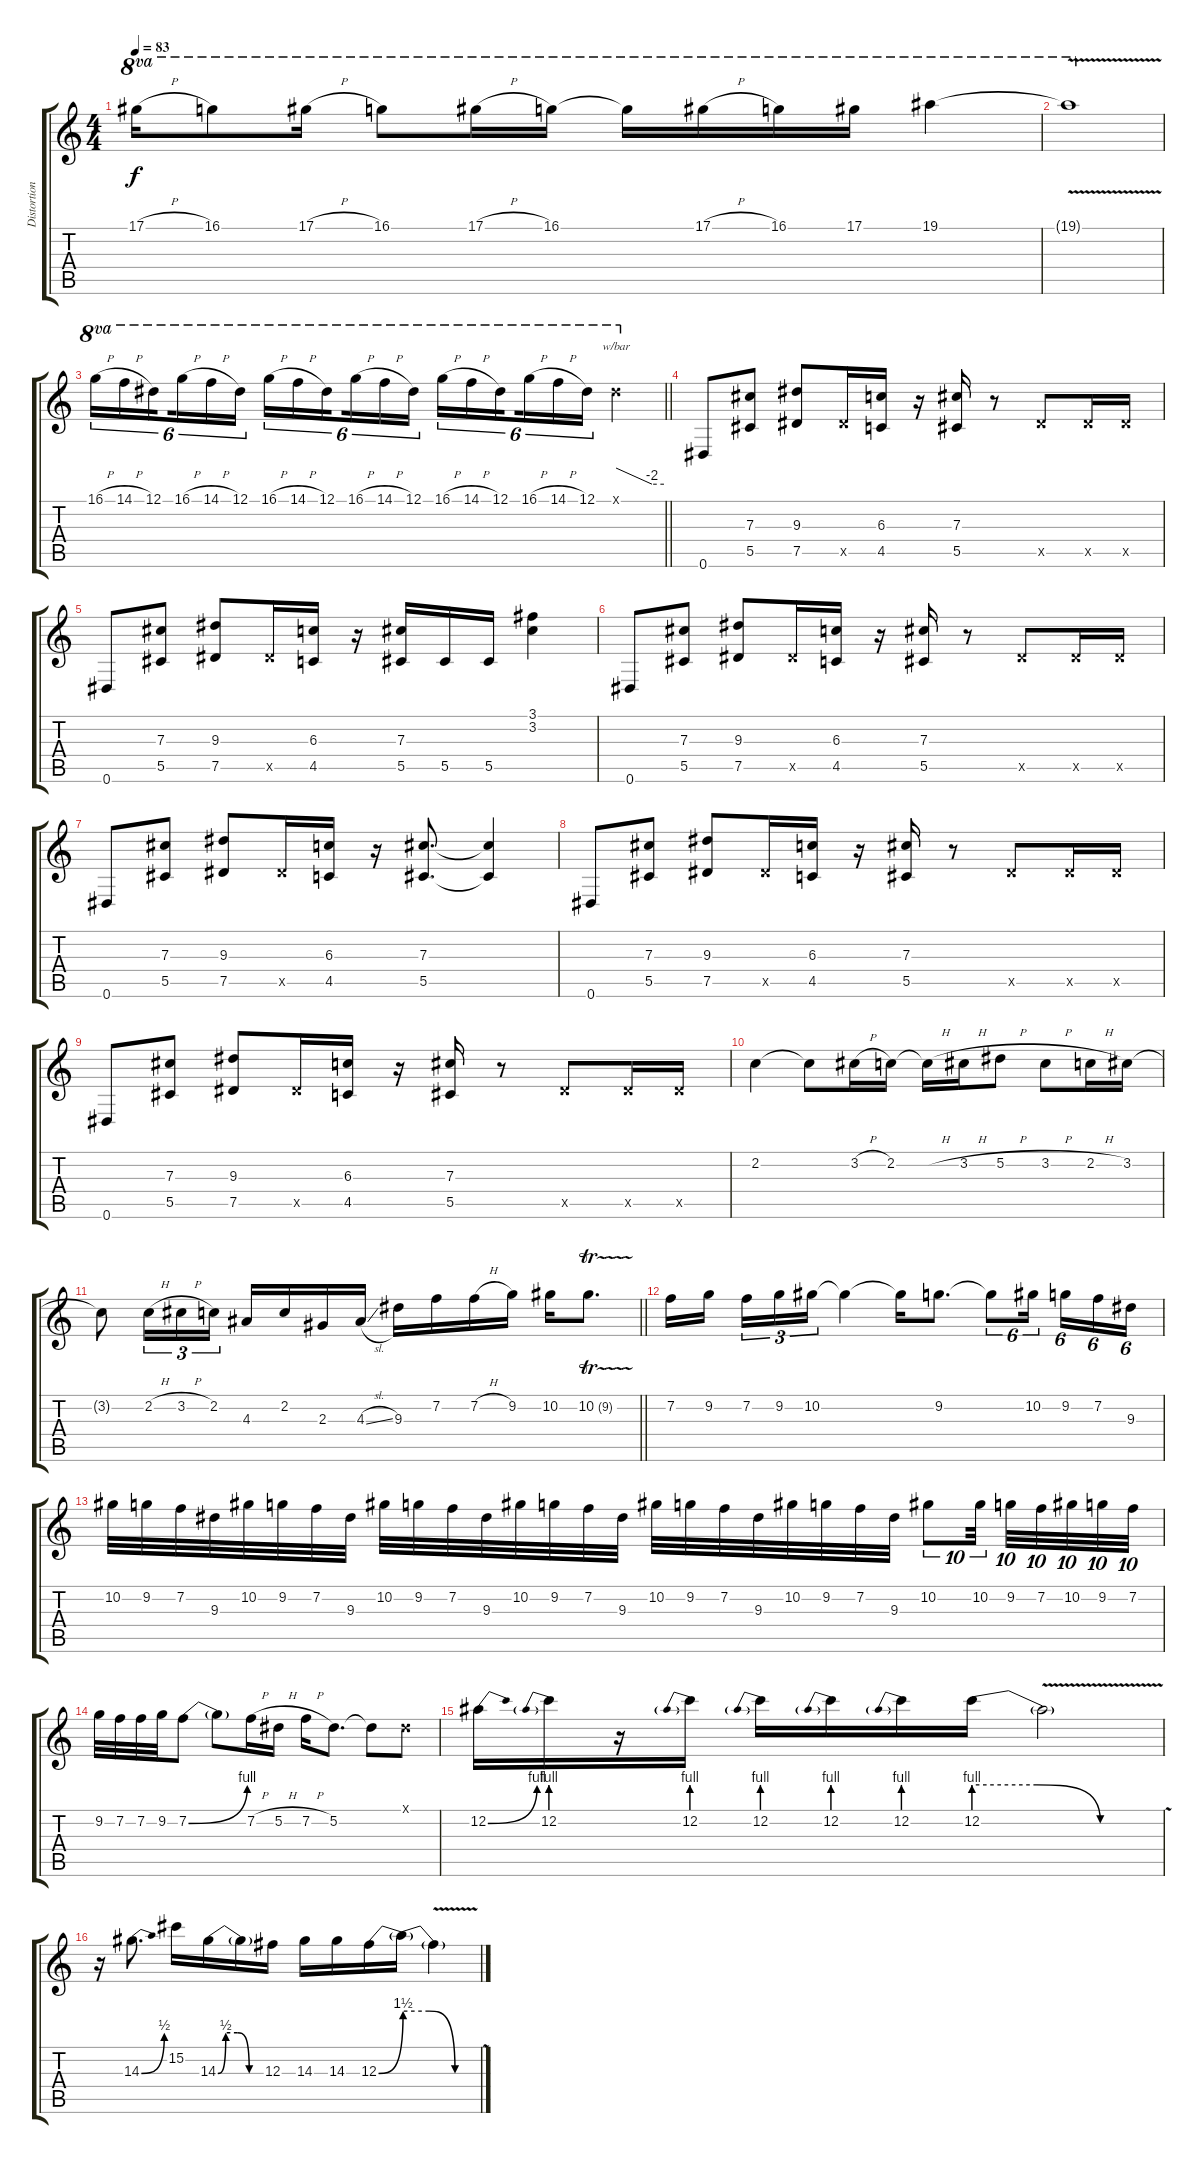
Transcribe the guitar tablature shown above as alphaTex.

\track ("Distortion" "Distortion") {instrument distortionguitar}
\staff {score tabs}
\tuning (Eb4 Bb3 Gb3 Db3 Ab2 Eb2) {hide}
\ts (4 4)
\tempo 83
\clef g2
\ks c
17.1{h}.16{ot 8va dy f} 16.1.8{ot 8va} 17.1{h}.16{ot 8va} 16.1.8{ot 8va} 17.1{h}.16{ot 8va} 16.1.16{ot 8va} 16.1{t}.16{ot 8va} 17.1{h}.16{ot 8va} 16.1.16{ot 8va} 17.1.16{ot 8va} 19.1.4{ot 8va} |
19.1{v t}.1{ot 8va} |
\barLineRight lightlight
16.1{h}.16{tu (6 4) ot 8va} 14.1{h}.16{tu (6 4) ot 8va} 12.1.16{tu (6 4) ot 8va beam splitsecondary} 16.1{h}.16{tu (6 4) ot 8va} 14.1{h}.16{tu (6 4) ot 8va} 12.1.16{tu (6 4) ot 8va} 16.1{h}.16{tu (6 4) ot 8va} 14.1{h}.16{tu (6 4) ot 8va} 12.1.16{tu (6 4) ot 8va beam splitsecondary} 16.1{h}.16{tu (6 4) ot 8va} 14.1{h}.16{tu (6 4) ot 8va} 12.1.16{tu (6 4) ot 8va} 16.1{h}.16{tu (6 4) ot 8va} 14.1{h}.16{tu (6 4) ot 8va} 12.1.16{tu (6 4) ot 8va beam splitsecondary} 16.1{h}.16{tu (6 4) ot 8va} 14.1{h}.16{tu (6 4) ot 8va} 12.1.16{tu (6 4) ot 8va} 12.1{x}.4{tbe (custom default 0 0 45 -8 60 -8) ot 8va} |
\section ("" " ")
0.6.8 (7.3 5.5).8 (9.3 7.5).8 7.5{x}.16 (6.3 4.5).16 r.16 (7.3 5.5).16 r.8 7.5{x}.8 7.5{x}.16 7.5{x}.16 |
0.6.8 (7.3 5.5).8 (9.3 7.5).8 7.5{x}.16 (6.3 4.5).16 r.16 (7.3 5.5).16 5.5.16 5.5.16 (3.1 3.2).4 |
0.6.8 (7.3 5.5).8 (9.3 7.5).8 7.5{x}.16 (6.3 4.5).16 r.16 (7.3 5.5).16 r.8 7.5{x}.8 7.5{x}.16 7.5{x}.16 |
0.6.8 (7.3 5.5).8 (9.3 7.5).8 7.5{x}.16 (6.3 4.5).16 r.16 (7.3 5.5).8{d} (7.3{t} 5.5{t}).4 |
0.6.8 (7.3 5.5).8 (9.3 7.5).8 7.5{x}.16 (6.3 4.5).16 r.16 (7.3 5.5).16 r.8 7.5{x}.8 7.5{x}.16 7.5{x}.16 |
0.6.8 (7.3 5.5).8 (9.3 7.5).8 7.5{x}.16 (6.3 4.5).16 r.16 (7.3 5.5).16 r.8 7.5{x}.8 7.5{x}.16 7.5{x}.16 |
2.2.4 2.2{t}.8 3.2{h}.16 2.2.16 2.2{h t}.16 3.2{h}.16 5.2{h}.8 3.2{h}.8 2.2{h}.16 3.2.16 |
\barLineRight lightlight
3.2{t}.8 2.2{h}.16{tu (3 2)} 3.2{h}.16{tu (3 2)} 2.2.16{tu (3 2)} 4.3.16 2.2.16 2.3.16 4.3{sl}.16 9.3.16 7.2.16 7.2{h}.16 9.2.16 10.2.16 10.2{tr (9 32)}.8{d} |
\section ("" " ")
7.2.16 9.2.16{beam splitsecondary} 7.2.16{tu (3 2)} 9.2.16{tu (3 2)} 10.2.16{tu (3 2)} 10.2{t}.4 10.2{t}.16 9.2.8{d} 9.2{t}.8{tu (6 4)} 10.2.16{tu (6 4) beam splitsecondary} 9.2.16{tu (6 4)} 7.2.16{tu (6 4)} 9.3.16{tu (6 4)} |
10.2.32 9.2.32 7.2.32 9.3.32 10.2.32 9.2.32 7.2.32 9.3.32 10.2.32 9.2.32 7.2.32 9.3.32 10.2.32 9.2.32 7.2.32 9.3.32 10.2.32 9.2.32 7.2.32 9.3.32 10.2.32 9.2.32 7.2.32 9.3.32 10.2.8{tu (10 8)} 10.2.32{tu (10 8) beam splitsecondary} 9.2.32{tu (10 8)} 7.2.32{tu (10 8)} 10.2.32{tu (10 8)} 9.2.32{tu (10 8)} 7.2.32{tu (10 8)} |
9.2.32 7.2.32 7.2.32 9.2.32 7.2{be (bend 0 0 60 4)}.8 7.2{t}.8 7.2{h}.16 5.2{h}.16 7.2{h}.16 5.2.8{d} 5.2{t}.8 0.1{x}.8 |
12.2{be (bend 0 0 60 4)}.16 12.2{be (prebend 0 4 60 4)}.16 r.16 12.2{be (prebend 0 4 60 4)}.16 12.2{be (prebend 0 4 60 4)}.16 12.2{be (prebend 0 4 60 4)}.16 12.2{be (prebend 0 4 60 4)}.16 12.2{be (custom 0 4 20 4 40 0 60 0)}.16 12.2{v t}.2 |
r.16 14.3{be (bend 0 0 60 2)}.8{d} 15.2.16 14.3{be (custom 0 0 10 2 25 2 40 0 60 0)}.16 14.3{t}.16 12.3.16 14.3.16 14.3.16 12.3{be (bend 0 0 60 6)}.16 12.3{be (custom 0 6 20 6 40 0 60 0) t}.16 12.3{v t}.4
